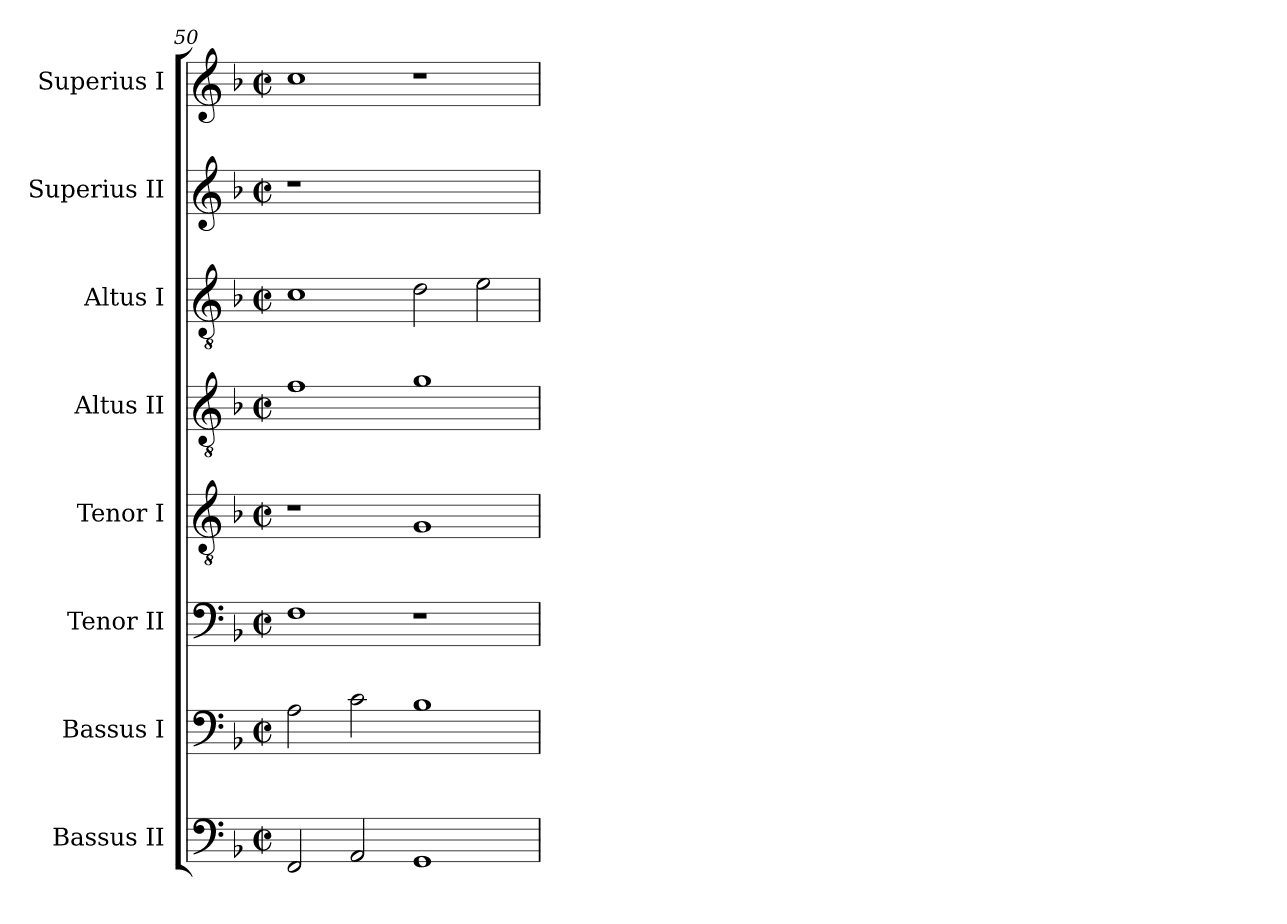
**kern	**kern	**kern	**kern	**kern	**kern	**kern	**kern
*part8	*part7	*part6	*part5	*part4	*part3	*part2	*part1
*staff8	*staff7	*staff6	*staff5	*staff4	*staff3	*staff2	*staff1
*I"Bassus II	*I"Bassus I	*I"Tenor II	*I"Tenor I	*I"Altus II	*I"Altus I	*I"Superius II	*I"Superius I
*I'B. II	*I'B. I	*I'T. II	*I'T. I	*I'A. II	*I'A. I	*I'S. II	*I'S. I
!!LO:PB:g=z
*clefF4	*clefF4	*clefF4	*clefGv2	*clefGv2	*clefGv2	*clefG2	*clefG2
*	*	*	*ITrd7c12	*ITrd7c12	*ITrd7c12	*	*
*k[b-]	*k[b-]	*k[b-]	*k[b-]	*k[b-]	*k[b-]	*k[b-]	*k[b-]
*F:	*F:	*F:	*F:	*F:	*F:	*F:	*F:
*M2/2	*M2/2	*M2/2	*M2/2	*M2/2	*M2/2	*M2/2	*M2/2
*met(c|)	*met(c|)	*met(c|)	*met(c|)	*met(c|)	*met(c|)	*met(c|)	*met(c|)
=50	=50	=50	=50	=50	=50	=50	=50
!	!	!	!	!	!	!LO:N:vis=1	!
2FFi/	2Ai\	1Fi	1r	1Fi	1Ci	1r	1cci
2AAi/	2ci\	.	.	.	.	.	.
1GGi	1B-i	1r	1GGi	1Gi	2Di\	1ryy	1r
.	.	.	.	.	2Ei\	.	.
=	=	=	=	=	=	=	=
*-	*-	*-	*-	*-	*-	*-	*-
